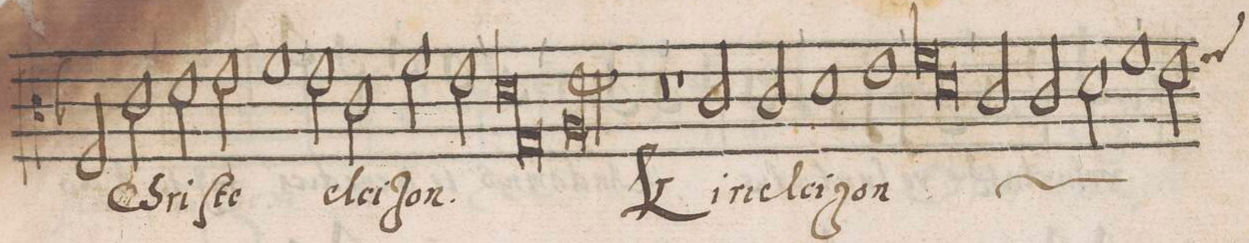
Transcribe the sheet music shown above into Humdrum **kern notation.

**kern	**text
*I"CANTVS	*
*clefC3	*
*k[b-]	*
*met(C|)	*
*M2/1	*
2F/	.
2c\	Chri-
=32-	=32-
2d\	.
2e\	-ſte
1f	.
=33-	=33-
2e\	e-
2c\	-lei-
2f\	-ſon.
2e\	.
=34-	=34-
*lig	*
1d	.
1G	.
*Xlig	*
=35-	=35-
0A;l	.
=36||	=36||
0r	.
=37-	=37-
1r	.
2c/	Ki-
2c/	-rie-
=38-	=38-
1d	-lei-
1e	-zon
=39-	=39-
*lig	*
1f	.
1d	.
*Xlig	*
=40-	=40-
*	*ij
2c/	Ki-
2c/	-rie
2d\	e-
1f\	-lei-
=41-	=41-
*custos:f	*
2e\	.
*-	*-
